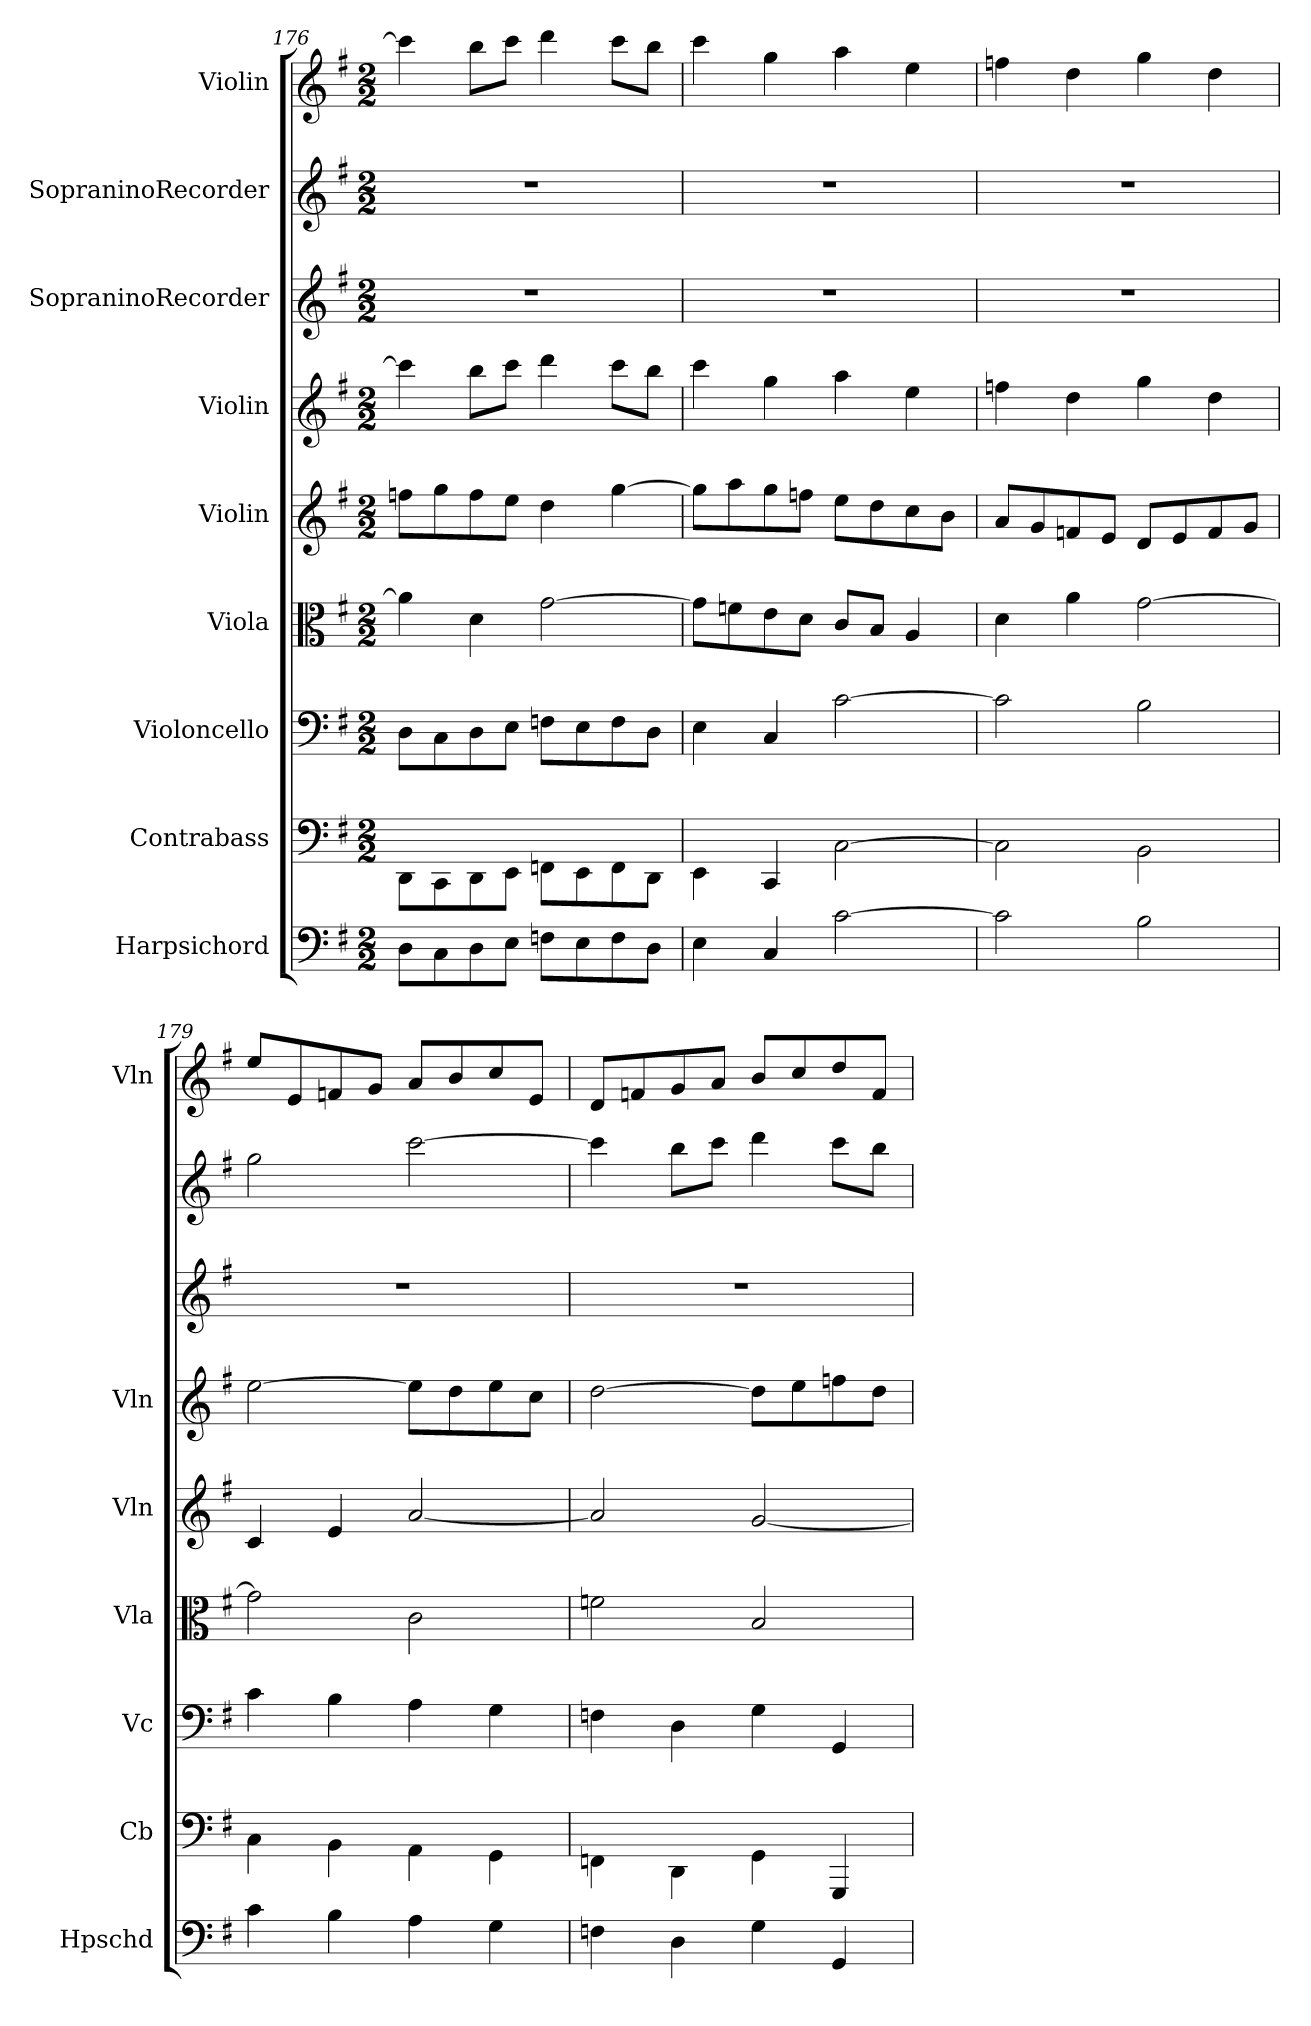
**kern	**kern	**kern	**kern	**kern	**kern	**kern	**kern	**kern
*part9	*part8	*part7	*part6	*part5	*part4	*part3	*part2	*part1
*staff9	*staff8	*staff7	*staff6	*staff5	*staff4	*staff3	*staff2	*staff1
*I"Harpsichord	*I"Contrabass	*I"Violoncello	*I"Viola	*I"Violin	*I"Violin	*I"SopraninoRecorder	*I"SopraninoRecorder	*I"Violin
*I'Hpschd	*I'Cb	*I'Vc	*I'Vla	*I'Vln	*I'Vln	*	*	*I'Vln
*clefF4	*clefF4	*clefF4	*clefC3	*clefG2	*clefG2	*clefG2	*clefG2	*clefG2
*k[f#]	*k[f#]	*k[f#]	*k[f#]	*k[f#]	*k[f#]	*k[f#]	*k[f#]	*k[f#]
*G:	*G:	*G:	*G:	*G:	*G:	*G:	*G:	*G:
*M2/2	*M2/2	*M2/2	*M2/2	*M2/2	*M2/2	*M2/2	*M2/2	*M2/2
=176	=176	=176	=176	=176	=176	=176	=176	=176
8D\L	8DD\L	8D\L	4a\]	8ffn\L	4ccc\]	1r	1r	4ccc\]
8C\	8CC\	8C\	.	8gg\	.	.	.	.
8D\	8DD\	8D\	4d\	8ff\	8bb\L	.	.	8bb\L
8E\J	8EE\J	8E\J	.	8ee\J	8ccc\J	.	.	8ccc\J
8Fn\L	8FFn\L	8Fn\L	[2g\	4dd\	4ddd\	.	.	4ddd\
8E\	8EE\	8E\	.	.	.	.	.	.
8F\	8FF\	8F\	.	[4gg\	8ccc\L	.	.	8ccc\L
8D\J	8DD\J	8D\J	.	.	8bb\J	.	.	8bb\J
=177	=177	=177	=177	=177	=177	=177	=177	=177
4E\	4EE\	4E\	8g\L]	8gg\L]	4ccc\	1r	1r	4ccc\
.	.	.	8fn\	8aa\	.	.	.	.
4C/	4CC/	4C/	8e\	8gg\	4gg\	.	.	4gg\
.	.	.	8d\J	8ffn\J	.	.	.	.
[2c\	[2C\	[2c\	8c/L	8ee\L	4aa\	.	.	4aa\
.	.	.	8B/J	8dd\	.	.	.	.
.	.	.	4A/	8cc\	4ee\	.	.	4ee\
.	.	.	.	8b\J	.	.	.	.
=178	=178	=178	=178	=178	=178	=178	=178	=178
2c\]	2C\]	2c\]	4d\	8a/L	4ffn\	1r	1r	4ffn\
.	.	.	.	8g/	.	.	.	.
.	.	.	4a\	8fn/	4dd\	.	.	4dd\
.	.	.	.	8e/J	.	.	.	.
2B\	2BB\	2B\	[2g\	8d/L	4gg\	.	.	4gg\
.	.	.	.	8e/	.	.	.	.
.	.	.	.	8f/	4dd\	.	.	4dd\
.	.	.	.	8g/J	.	.	.	.
=179	=179	=179	=179	=179	=179	=179	=179	=179
4c\	4C\	4c\	2g\]	4c/	[2ee\	1r	2gg\	8ee/L
.	.	.	.	.	.	.	.	8e/
4B\	4BB\	4B\	.	4e/	.	.	.	8fn/
.	.	.	.	.	.	.	.	8g/J
4A\	4AA\	4A\	2c\	[2a/	8ee\L]	.	[2ccc\	8a/L
.	.	.	.	.	8dd\	.	.	8b/
4G\	4GG\	4G\	.	.	8ee\	.	.	8cc/
.	.	.	.	.	8cc\J	.	.	8e/J
=180	=180	=180	=180	=180	=180	=180	=180	=180
4Fn\	4FFn\	4Fn\	2fn\	2a/]	[2dd\	1r	4ccc\]	8d/L
.	.	.	.	.	.	.	.	8fn/
4D\	4DD\	4D\	.	.	.	.	8bb\L	8g/
.	.	.	.	.	.	.	8ccc\J	8a/J
4G\	4GG\	4G\	2B/	[2g/	8dd\L]	.	4ddd\	8b/L
.	.	.	.	.	8ee\	.	.	8cc/
4GG/	4GGG/	4GG/	.	.	8ffn\	.	8ccc\L	8dd/
.	.	.	.	.	8dd\J	.	8bb\J	8f/J
=	=	=	=	=	=	=	=	=
*-	*-	*-	*-	*-	*-	*-	*-	*-
